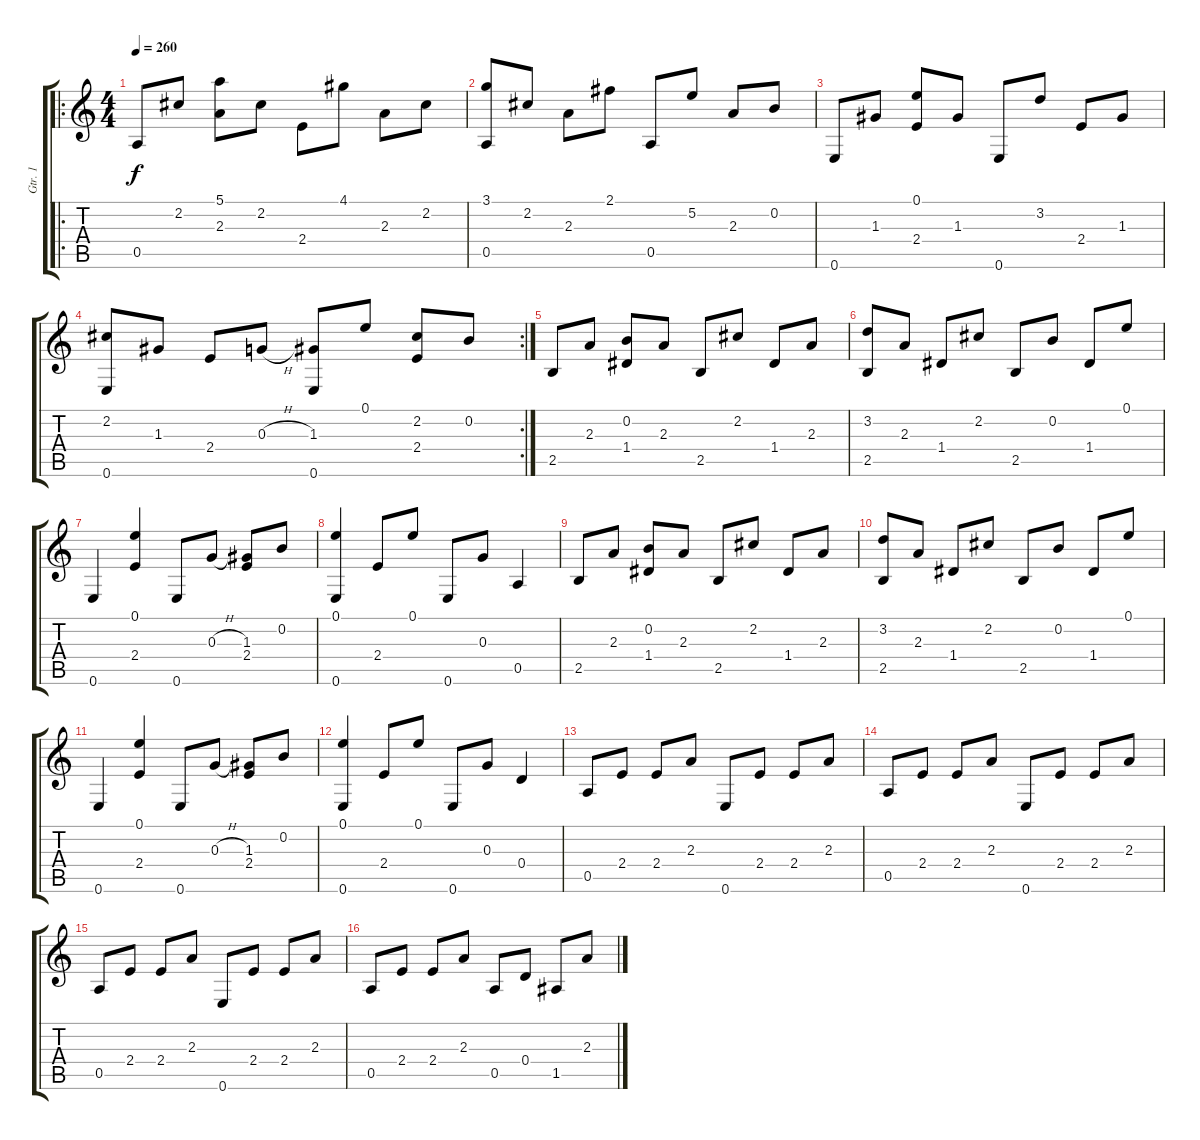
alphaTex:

\track ("Gtr. 1" "Gtr. 1") {instrument electricguitarmuted}
\staff {score tabs}
\tuning (E4 B3 G3 D3 A2 E2) {hide}
\ro
\ts (4 4)
\tempo 260
\clef g2
\ks c
0.5.8{dy f} 2.2.8 (5.1 2.3).8 2.2.8 2.4.8 4.1.8 2.3.8 2.2.8 |
(3.1 0.5).8 2.2.8 2.3.8 2.1.8 0.5.8 5.2.8 2.3.8 0.2.8 |
0.6.8 1.3.8 (0.1 2.4).8 1.3.8 0.6.8 3.2.8 2.4.8 1.3.8 |
\rc 2
(2.2 0.6).8 1.3.8 2.4.8 0.3{h}.8 (1.3 0.6).8 0.1.8 (2.2 2.4).8 0.2.8 |
2.5.8 2.3.8 (0.2 1.4).8 2.3.8 2.5.8 2.2.8 1.4.8 2.3.8 |
(3.2 2.5).8 2.3.8 1.4.8 2.2.8 2.5.8 0.2.8 1.4.8 0.1.8 |
0.6.4 (0.1 2.4).4 0.6.8 0.3{h}.8 (1.3 2.4).8 0.2.8 |
(0.1 0.6).4 2.4.8 0.1.8 0.6.8 0.3.8 0.5.4 |
2.5.8 2.3.8 (0.2 1.4).8 2.3.8 2.5.8 2.2.8 1.4.8 2.3.8 |
(3.2 2.5).8 2.3.8 1.4.8 2.2.8 2.5.8 0.2.8 1.4.8 0.1.8 |
0.6.4 (0.1 2.4).4 0.6.8 0.3{h}.8 (1.3 2.4).8 0.2.8 |
(0.1 0.6).4 2.4.8 0.1.8 0.6.8 0.3.8 0.4.4 |
0.5.8 2.4.8 2.4.8 2.3.8 0.6.8 2.4.8 2.4.8 2.3.8 |
0.5.8 2.4.8 2.4.8 2.3.8 0.6.8 2.4.8 2.4.8 2.3.8 |
0.5.8 2.4.8 2.4.8 2.3.8 0.6.8 2.4.8 2.4.8 2.3.8 |
0.5.8 2.4.8 2.4.8 2.3.8 0.5.8 0.4.8 1.5.8 2.3.8
